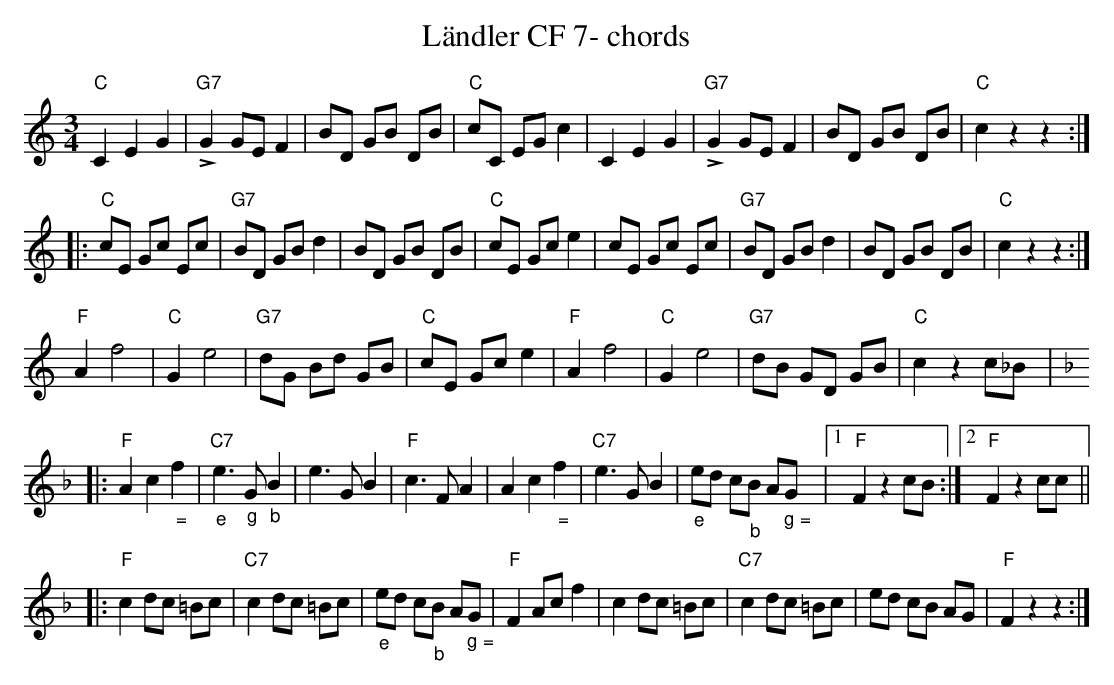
X:1
T:L\"andler CF 7- chords
M:3/4
L:1/8
K:Cmaj%%MIDI gchordon
"C"C2E2G2 | "G7"!>!G2GEF2 | BD GB DB | "C"cC EG c2 | C2E2G2 | "G7"!>!G2GEF2 | BD GB DB | "C"c2z2z2 ::
"C"cE Gc Ec | "G7"BD GB d2 | BD GB DB | "C"cE Gc e2 | cE Gc Ec | "G7"BD GB d2 | BD GB DB | "C"c2z2z2 :|
"F"A2f4 | "C"G2e4 | "G7"dG Bd GB | "C"cE Gc e2 | "F"A2f4 | "C"G2e4 | "G7"dB GD GB | "C"c2z2c_B |: [K:Fmaj]
"F"A2c2"_ ="f2 | "C7""_e"e3"_g"G"_b"B2 | e3GB2 | "F"c3FA2 | A2c2"_ ="f2 | "C7"e3GB2 | "_e"ed c"_b"B A"_ g ="G |1 "F"F2z2cB :|2 "F"F2z2cc ||
|: "F"c2dc =Bc | "C7"c2 dc =Bc | "_e"ed c"_b"B A"_ g ="G | "F"F2Acf2 |c2 dc =Bc | "C7"c2 dc =Bc | ed cB AG | "F"F2z2z2 :|
